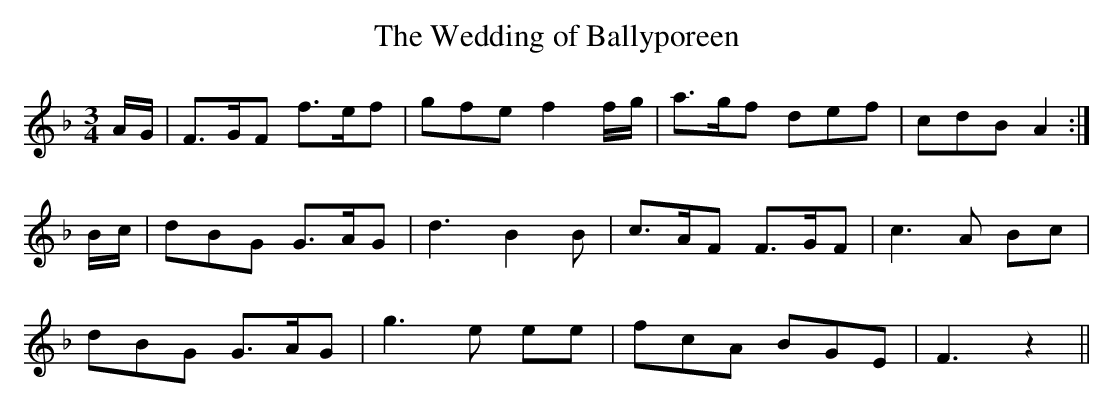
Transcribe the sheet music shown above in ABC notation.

X:1
T:Wedding of Ballyporeen, The
M:3/4
L:1/8
K:F
A/G/|F>GF f>ef|gfe f2 f/g/|a>gf def|cdB A2:|
B/c/|dBG G>AG|d3 B2B|c>AF F>GF|c3 A Bc|
dBG G>AG|g3 e ee|fcA BGE|F3 z2||
